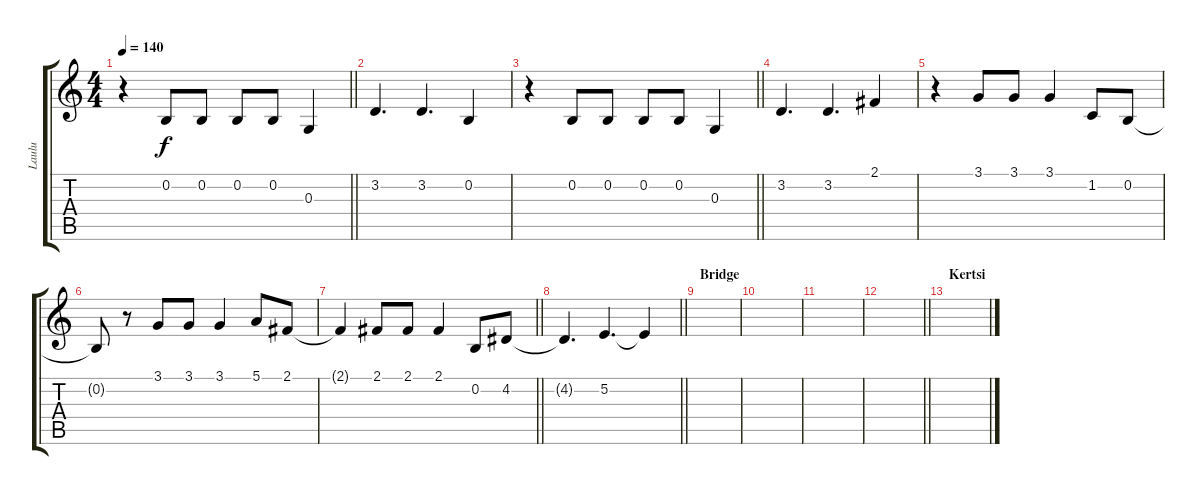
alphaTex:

\track ("Laulu" "Laulu") {instrument lead6voice}
\staff {score tabs}
\tuning (E4 B3 G3 D3 A2 E2) {hide}
\ts (4 4)
\tempo 140
\clef g2
\barLineRight lightlight
\ks c
r.4{dy f} 0.2.8 0.2.8 0.2.8 0.2.8 0.3.4 |
3.2.4{d} 3.2.4{d} 0.2.4 |
\barLineRight lightlight
r.4 0.2.8 0.2.8 0.2.8 0.2.8 0.3.4 |
3.2.4{d} 3.2.4{d} 2.1.4 |
r.4 3.1.8 3.1.8 3.1.4 1.2.8 0.2.8 |
0.2{t}.8 r.8 3.1.8 3.1.8 3.1.4 5.1.8 2.1.8 |
\barLineRight lightlight
2.1{t}.4 2.1.8 2.1.8 2.1.4 0.2.8 4.2.8 |
\barLineRight lightlight
4.2{t}.4{d} 5.2.4{d} 5.2{t}.4 |
\section ("" "Bridge")
|
|
|
\barLineRight lightlight
|
\section ("" "Kertsi")
